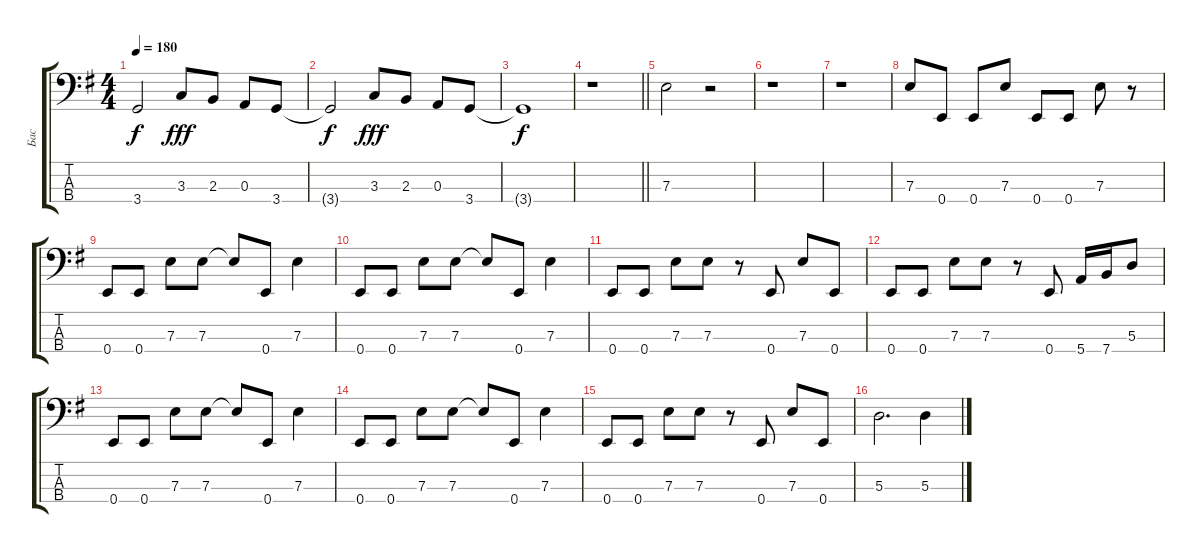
\track ("Бас" "Бас") {instrument electricbasspick}
\staff {score tabs}
\tuning (G2 D2 A1 E1) {hide}
\ts (4 4)
\tempo 180
\clef f4
\ks g
3.4{t}.2{dy f} 3.3.8{dy fff} 2.3.8 0.3.8 3.4.8 |
3.4{t}.2{dy f} 3.3.8{dy fff} 2.3.8 0.3.8 3.4.8 |
3.4{t}.1{dy f} |
\barLineRight lightlight
r.1 |
7.3.2 r.2 |
r.1 |
r.1 |
7.3.8 0.4.8 0.4.8 7.3.8 0.4.8 0.4.8 7.3.8 r.8 |
0.4.8 0.4.8 7.3.8 7.3.8 7.3{t}.8 0.4.8 7.3.4 |
0.4.8 0.4.8 7.3.8 7.3.8 7.3{t}.8 0.4.8 7.3.4 |
0.4.8 0.4.8 7.3.8 7.3.8 r.8 0.4.8 7.3.8 0.4.8 |
0.4.8 0.4.8 7.3.8 7.3.8 r.8 0.4.8 5.4.16 7.4.16 5.3.8 |
0.4.8 0.4.8 7.3.8 7.3.8 7.3{t}.8 0.4.8 7.3.4 |
0.4.8 0.4.8 7.3.8 7.3.8 7.3{t}.8 0.4.8 7.3.4 |
0.4.8 0.4.8 7.3.8 7.3.8 r.8 0.4.8 7.3.8 0.4.8 |
5.3.2{d} 5.3.4
